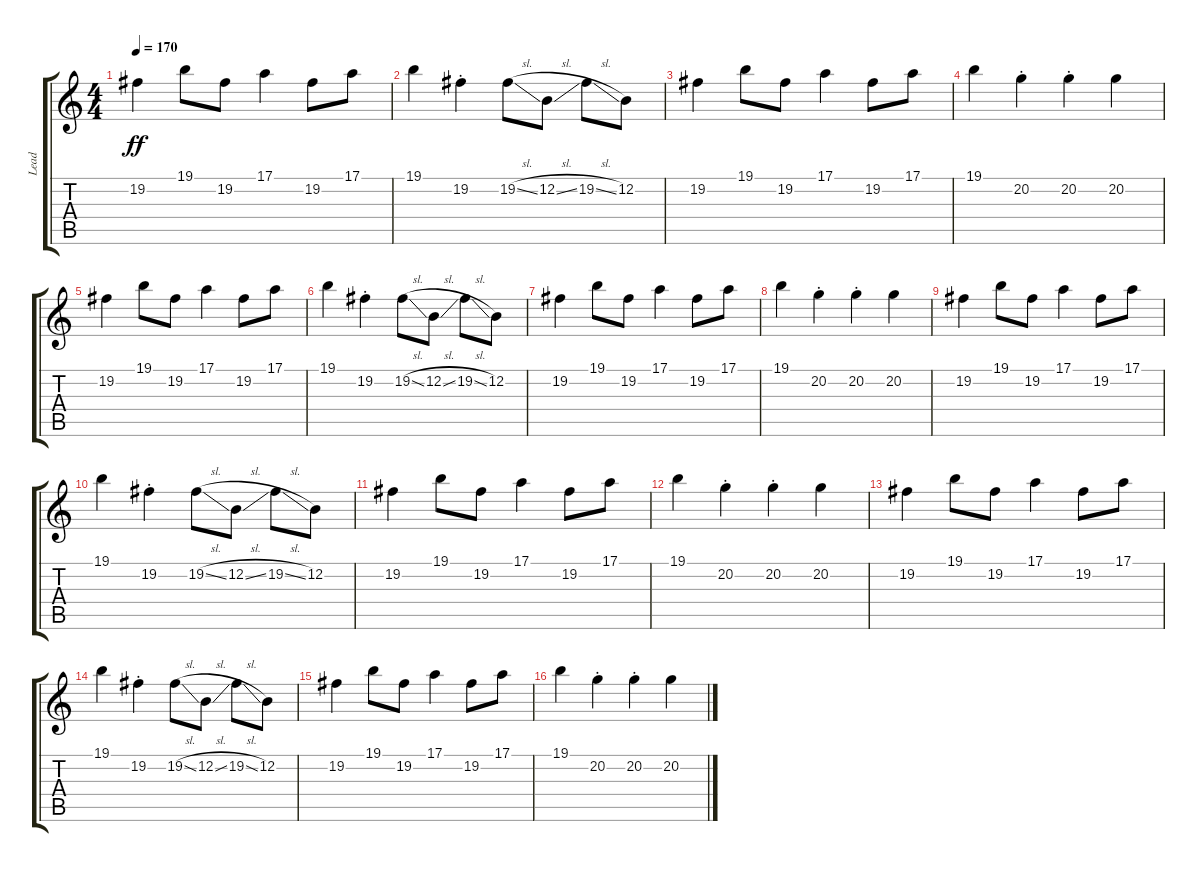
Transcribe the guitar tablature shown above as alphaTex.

\track ("Lead" "Lead") {instrument lead2sawtooth}
\staff {score tabs}
\tuning (E4 B3 G3 D3 A2 E2) {hide}
\ts (4 4)
\tempo 170
\clef g2
\ks c
19.2.4{dy ff} 19.1.8 19.2.8 17.1.4 19.2.8 17.1.8 |
19.1.4 19.2{st}.4 19.2{sl}.8 12.2{sl}.8 19.2{sl}.8 12.2.8 |
19.2.4 19.1.8 19.2.8 17.1.4 19.2.8 17.1.8 |
19.1.4 20.2{st}.4 20.2{st}.4 20.2.4 |
19.2.4 19.1.8 19.2.8 17.1.4 19.2.8 17.1.8 |
19.1.4 19.2{st}.4 19.2{sl}.8 12.2{sl}.8 19.2{sl}.8 12.2.8 |
19.2.4 19.1.8 19.2.8 17.1.4 19.2.8 17.1.8 |
19.1.4 20.2{st}.4 20.2{st}.4 20.2.4 |
19.2.4 19.1.8 19.2.8 17.1.4 19.2.8 17.1.8 |
19.1.4 19.2{st}.4 19.2{sl}.8 12.2{sl}.8 19.2{sl}.8 12.2.8 |
19.2.4 19.1.8 19.2.8 17.1.4 19.2.8 17.1.8 |
19.1.4 20.2{st}.4 20.2{st}.4 20.2.4 |
19.2.4 19.1.8 19.2.8 17.1.4 19.2.8 17.1.8 |
19.1.4 19.2{st}.4 19.2{sl}.8 12.2{sl}.8 19.2{sl}.8 12.2.8 |
19.2.4 19.1.8 19.2.8 17.1.4 19.2.8 17.1.8 |
19.1.4 20.2{st}.4 20.2{st}.4 20.2.4
